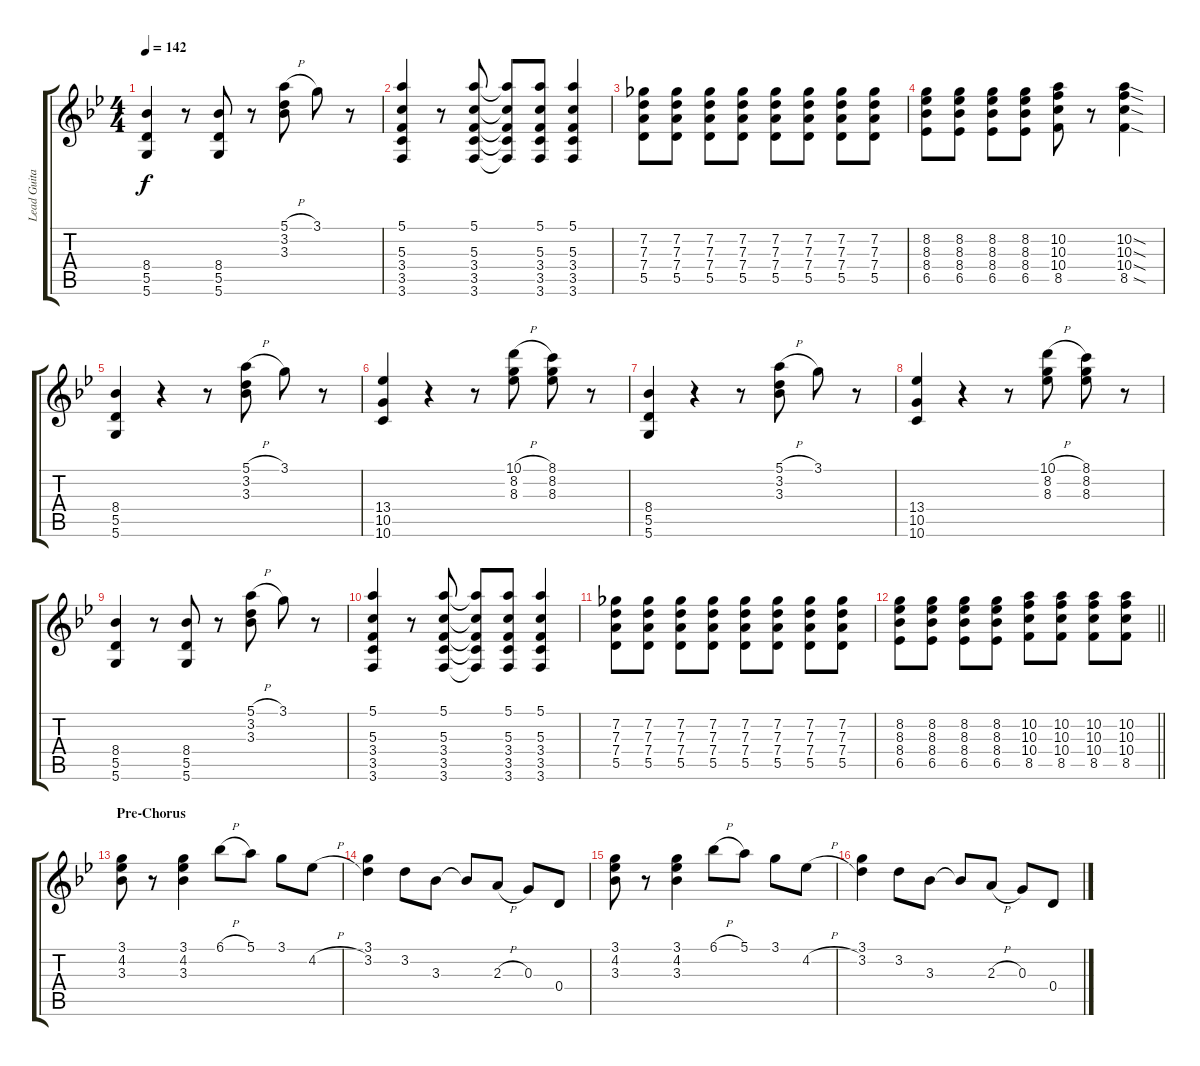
\track ("Lead Guitar" "Lead Guita") {instrument distortionguitar}
\staff {score tabs}
\tuning (E4 B3 G3 D3 A2 D2) {hide}
\ts (4 4)
\tempo 142
\clef g2
\ks bb
(8.4 5.5 5.6).4{dy f} r.8 (8.4 5.5 5.6).8 r.8 (5.1{h} 3.2 3.3).8 3.1.8 r.8 |
(5.1 5.3 3.4 3.5 3.6).4 r.8 (5.1 5.3 3.4 3.5 3.6).8 (5.1{t} 5.3{t} 3.4{t} 3.5{t} 3.6{t}).8 (5.1 5.3 3.4 3.5 3.6).8 (5.1 5.3 3.4 3.5 3.6).4 |
(7.2 7.3 7.4 5.5).8 (7.2 7.3 7.4 5.5).8 (7.2 7.3 7.4 5.5).8 (7.2 7.3 7.4 5.5).8 (7.2 7.3 7.4 5.5).8 (7.2 7.3 7.4 5.5).8 (7.2 7.3 7.4 5.5).8 (7.2 7.3 7.4 5.5).8 |
(8.2 8.3 8.4 6.5).8 (8.2 8.3 8.4 6.5).8 (8.2 8.3 8.4 6.5).8 (8.2 8.3 8.4 6.5).8 (10.2 10.3 10.4 8.5).8 r.8 (10.2{sod} 10.3{sod} 10.4{sod} 8.5{sod}).4 |
(8.4 5.5 5.6).4 r.4 r.8 (5.1{h} 3.2 3.3).8 3.1.8 r.8 |
(13.4 10.5 10.6).4 r.4 r.8 (10.1{h} 8.2 8.3).8 (8.1 8.2 8.3).8 r.8 |
(8.4 5.5 5.6).4 r.4 r.8 (5.1{h} 3.2 3.3).8 3.1.8 r.8 |
(13.4 10.5 10.6).4 r.4 r.8 (10.1{h} 8.2 8.3).8 (8.1 8.2 8.3).8 r.8 |
(8.4 5.5 5.6).4 r.8 (8.4 5.5 5.6).8 r.8 (5.1{h} 3.2 3.3).8 3.1.8 r.8 |
(5.1 5.3 3.4 3.5 3.6).4 r.8 (5.1 5.3 3.4 3.5 3.6).8 (5.1{t} 5.3{t} 3.4{t} 3.5{t} 3.6{t}).8 (5.1 5.3 3.4 3.5 3.6).8 (5.1 5.3 3.4 3.5 3.6).4 |
(7.2 7.3 7.4 5.5).8 (7.2 7.3 7.4 5.5).8 (7.2 7.3 7.4 5.5).8 (7.2 7.3 7.4 5.5).8 (7.2 7.3 7.4 5.5).8 (7.2 7.3 7.4 5.5).8 (7.2 7.3 7.4 5.5).8 (7.2 7.3 7.4 5.5).8 |
\barLineRight lightlight
(8.2 8.3 8.4 6.5).8 (8.2 8.3 8.4 6.5).8 (8.2 8.3 8.4 6.5).8 (8.2 8.3 8.4 6.5).8 (10.2 10.3 10.4 8.5).8 (10.2 10.3 10.4 8.5).8 (10.2 10.3 10.4 8.5).8 (10.2 10.3 10.4 8.5).8 |
\section ("" "Pre-Chorus")
(3.1 4.2 3.3).8 r.8 (3.1 4.2 3.3).4 6.1{h}.8 5.1.8 3.1.8 4.2{h}.8 |
(3.1 3.2).4 3.2.8 3.3.8 3.3{t}.8 2.3{h}.8 0.3.8 0.4.8 |
(3.1 4.2 3.3).8 r.8 (3.1 4.2 3.3).4 6.1{h}.8 5.1.8 3.1.8 4.2{h}.8 |
(3.1 3.2).4 3.2.8 3.3.8 3.3{t}.8 2.3{h}.8 0.3.8 0.4.8
